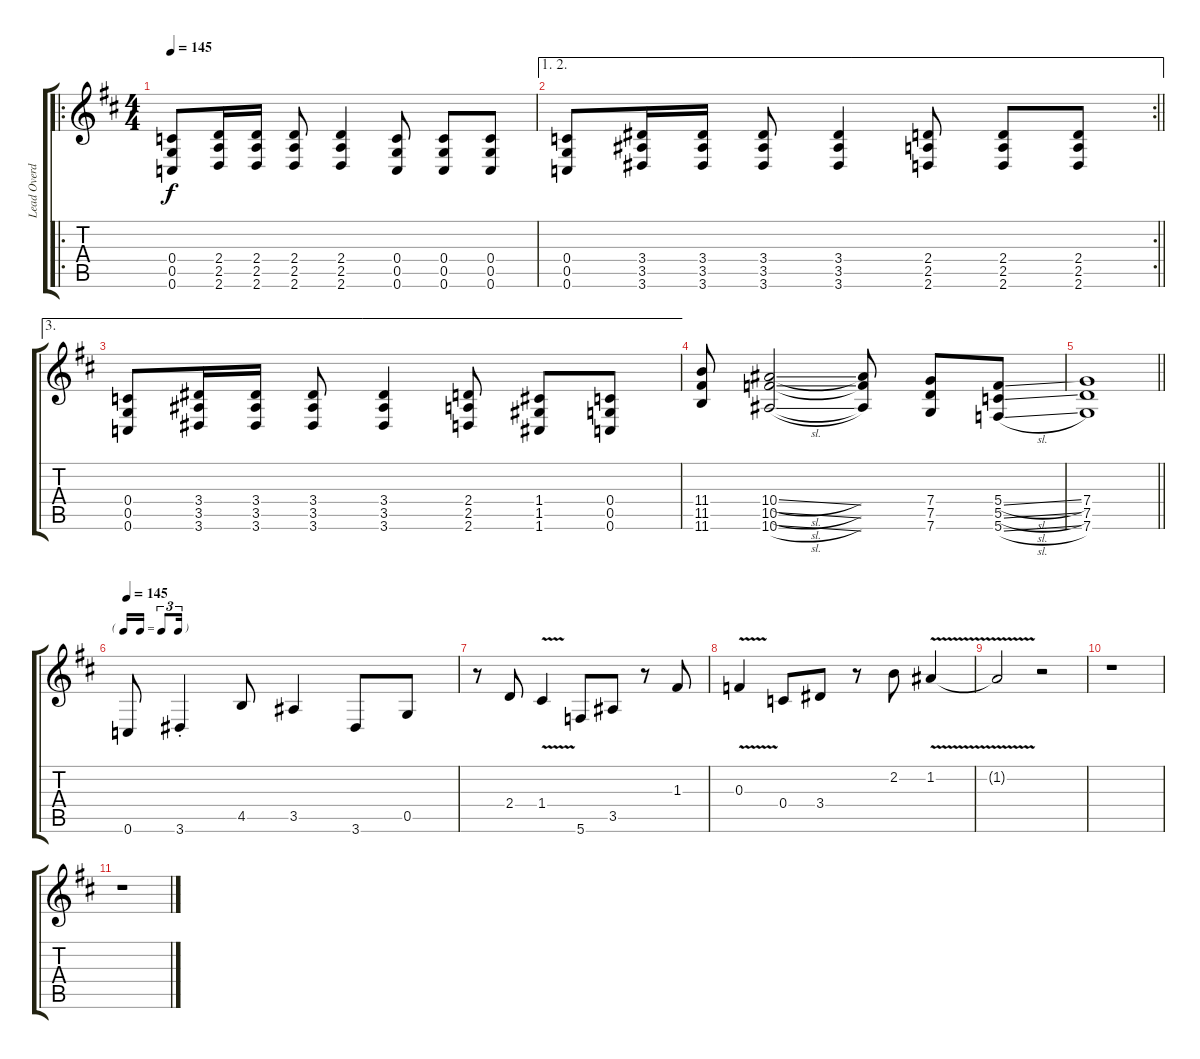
\track ("Lead Overdriven" "Lead Overd") {instrument distortionguitar}
\staff {score tabs}
\tuning (D4 A3 F3 C3 G2 C2) {hide}
\ro
\ts (4 4)
\tempo 145
\clef g2
\ks d
(0.4 0.5 0.6).8{dy f} (2.4 2.5 2.6).16 (2.4 2.5 2.6).16 (2.4 2.5 2.6).8 (2.4 2.5 2.6).4 (0.4 0.5 0.6).8 (0.4 0.5 0.6).8 (0.4 0.5 0.6).8 |
\ae (1 2)
\rc 2
\barLineRight lightlight
(0.4 0.5 0.6).8 (3.4 3.5 3.6).16 (3.4 3.5 3.6).16 (3.4 3.5 3.6).8 (3.4 3.5 3.6).4 (2.4 2.5 2.6).8 (2.4 2.5 2.6).8 (2.4 2.5 2.6).8 |
\ae 3
(0.4 0.5 0.6).8 (3.4 3.5 3.6).16 (3.4 3.5 3.6).16 (3.4 3.5 3.6).8 (3.4 3.5 3.6).4 (2.4 2.5 2.6).8 (1.4 1.5 1.6).8 (0.4 0.5 0.6).8 |
(11.4 11.5 11.6).8 (10.4{sl} 10.5{sl} 10.6{sl}).2 (10.4{t} 10.5{t} 10.6{t}).8 (7.4 7.5 7.6).8 (5.4{sl} 5.5{sl} 5.6{sl}).8 |
\barLineRight lightlight
(7.4 7.5 7.6).1 |
\tf triplet16th
\tempo 145
0.6.8 3.6{st}.4 4.5.8 3.5.4 3.6.8 0.5.8 |
r.8 2.4.8 1.4{v}.4 5.6.8 3.5.8 r.8 1.3.8 |
0.3{v}.4 0.4.8 3.4.8 r.8 2.2.8 1.2{v}.4 |
1.2{v t}.2 r.2 |
r.1 |
r.1
